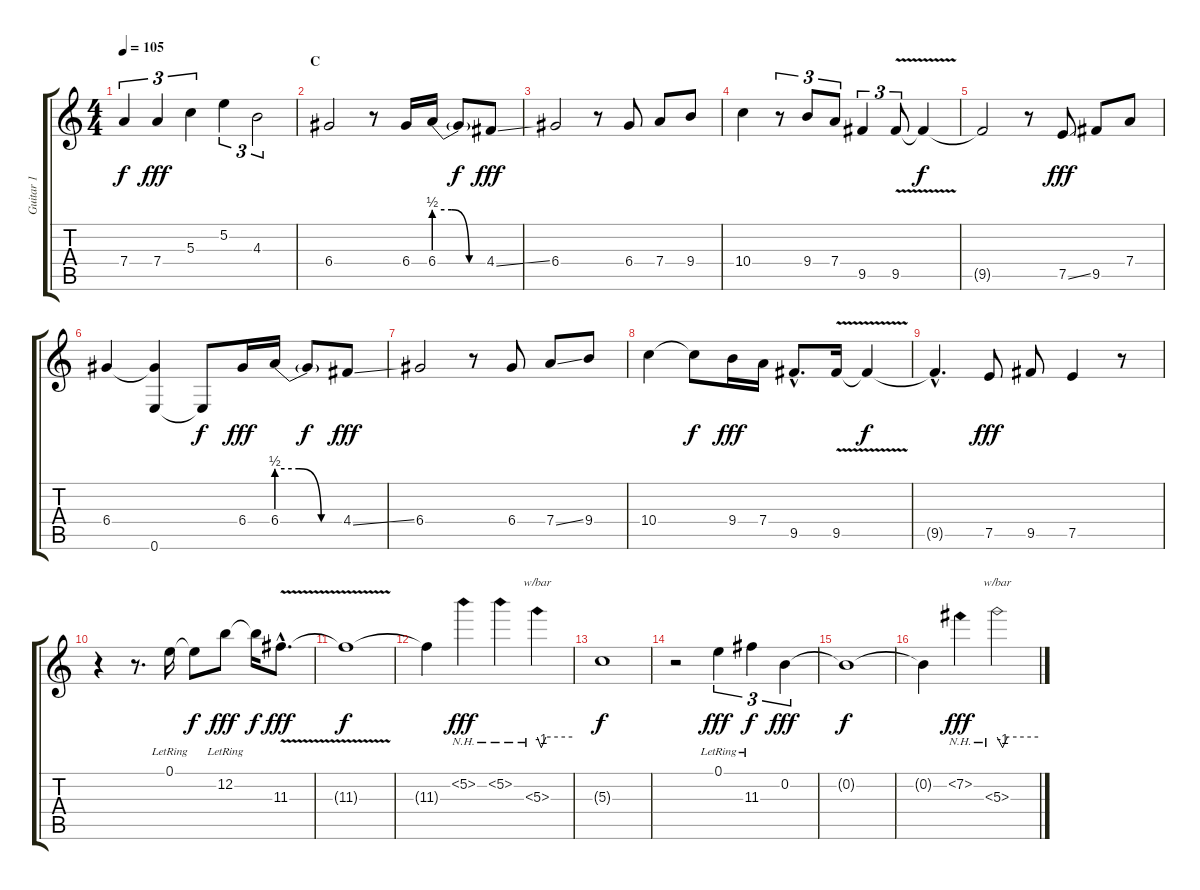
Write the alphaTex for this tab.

\track ("Guitar 1" "Guitar 1") {instrument distortionguitar}
\staff {score tabs}
\tuning (E4 B3 G3 D3 A2 E2) {hide}
\ts (4 4)
\tempo 105
\clef g2
\ks c
7.4{t}.4{tu (3 2) dy f} 7.4.4{tu (3 2) dy fff} 5.3.4{tu (3 2)} 5.2.4{tu (3 2)} 4.3.2{tu (3 2)} |
\section ("" "C")
6.4.2{instrument lead5charang} r.8 6.4.16 6.4{be (custom 0 2 20 2 40 0 60 0)}.16 6.4{t}.8{dy f} 4.4{ss}.8{dy fff} |
6.4.2 r.8 6.4.8 7.4.8 9.4.8 |
10.4.4 r.8{tu (3 2)} 9.4.8{tu (3 2)} 7.4.8{tu (3 2)} 9.5.4{tu (3 2)} 9.5{v}.8{tu (3 2)} 9.5{t}.4{dy f} |
9.5{t}.2 r.8 7.5{ss}.8{dy fff} 9.5.8 7.4.8 |
6.4.4 (6.4{t} 0.6).4 0.6{t}.8{dy f} 6.4.16{dy fff} 6.4{be (custom 0 2 20 2 40 0 60 0)}.16 6.4{t}.8{dy f} 4.4{ss}.8{dy fff} |
6.4.2 r.8 6.4.8 7.4{ss}.8 9.4.8 |
10.4.4 10.4{t}.8{dy f} 9.4.16{dy fff} 7.4.16 9.5{hac}.8{d} 9.5{v}.16 9.5{t}.4{dy f} |
9.5{hac t}.4{d} 7.5.8{dy fff} 9.5.8 7.5.4 r.8 |
r.4{instrument lead5charang} r.8{d} 0.1{lr}.16 0.1{t}.8{dy f} 12.2{lr}.8{dy fff} 12.2{t}.16{dy f} 11.3{v hac}.8{d dy fff} |
11.3{t}.1{dy f} |
11.3{t}.4 5.2{nh}.4{dy fff} 5.2{nh}.4 5.3{nh}.4{tbe (custom default 0 0 7 -4 15 0 60 0)} |
5.3{t}.1{dy f} |
r.2 0.1{lr}.4{tu (3 2) dy fff} 11.3{lr}.4{tu (3 2) dy f} 0.2.4{tu (3 2) dy fff} |
0.2{t}.1{dy f} |
0.2{t}.4 7.2{nh}.4{dy fff} 5.3{nh}.2{tbe (custom default 0 0 8 -4 15 0 60 0)}
